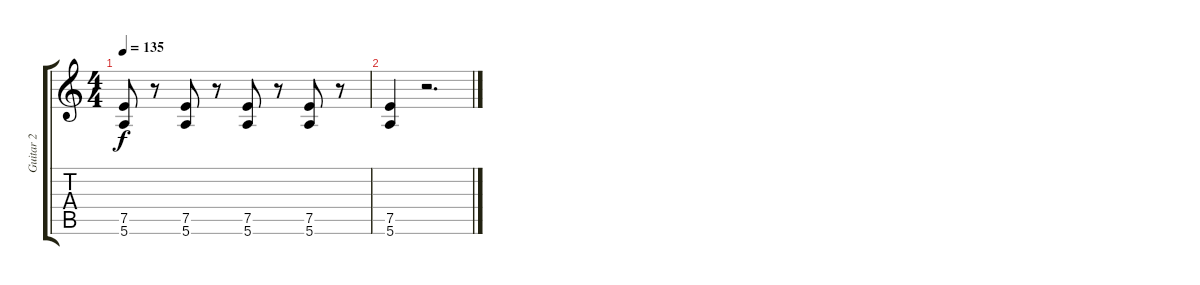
\track ("Guitar 2" "Guitar 2") {instrument distortionguitar}
\staff {score tabs}
\tuning (E4 B3 G3 D3 A2 E2) {hide}
\ts (4 4)
\tempo 135
\clef g2
\ks c
(7.5 5.6).8{dy f} r.8 (7.5 5.6).8 r.8 (7.5 5.6).8 r.8 (7.5 5.6).8 r.8 |
(7.5 5.6).4 r.2{d}
